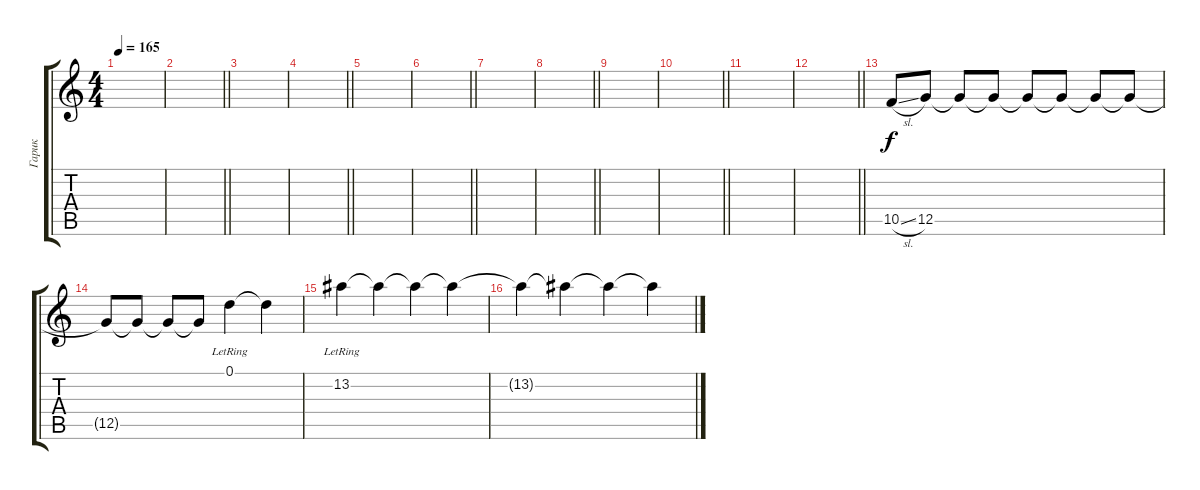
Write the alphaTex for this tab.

\track ("Гарик" "Гарик") {instrument distortionguitar}
\staff {score tabs}
\tuning (D4 A3 F3 C3 G2 C2) {hide}
\ts (4 4)
\tempo 165
\clef g2
\ks c
|
\barLineRight lightlight
|
|
\barLineRight lightlight
|
|
\barLineRight lightlight
|
|
\barLineRight lightlight
|
|
\barLineRight lightlight
|
|
\barLineRight lightlight
|
10.5{sl}.8 12.5.8 12.5{t}.8 12.5{t}.8 12.5{t}.8 12.5{t}.8 12.5{t}.8 12.5{t}.8 |
12.5{t}.8 12.5{t}.8 12.5{t}.8 12.5{t}.8 0.1{lr}.4 0.1{t}.4 |
13.2{lr}.4 13.2{t}.4 13.2{t}.4 13.2{t}.4 |
13.2{t}.4 13.2{t}.4 13.2{t}.4 13.2{t}.4
